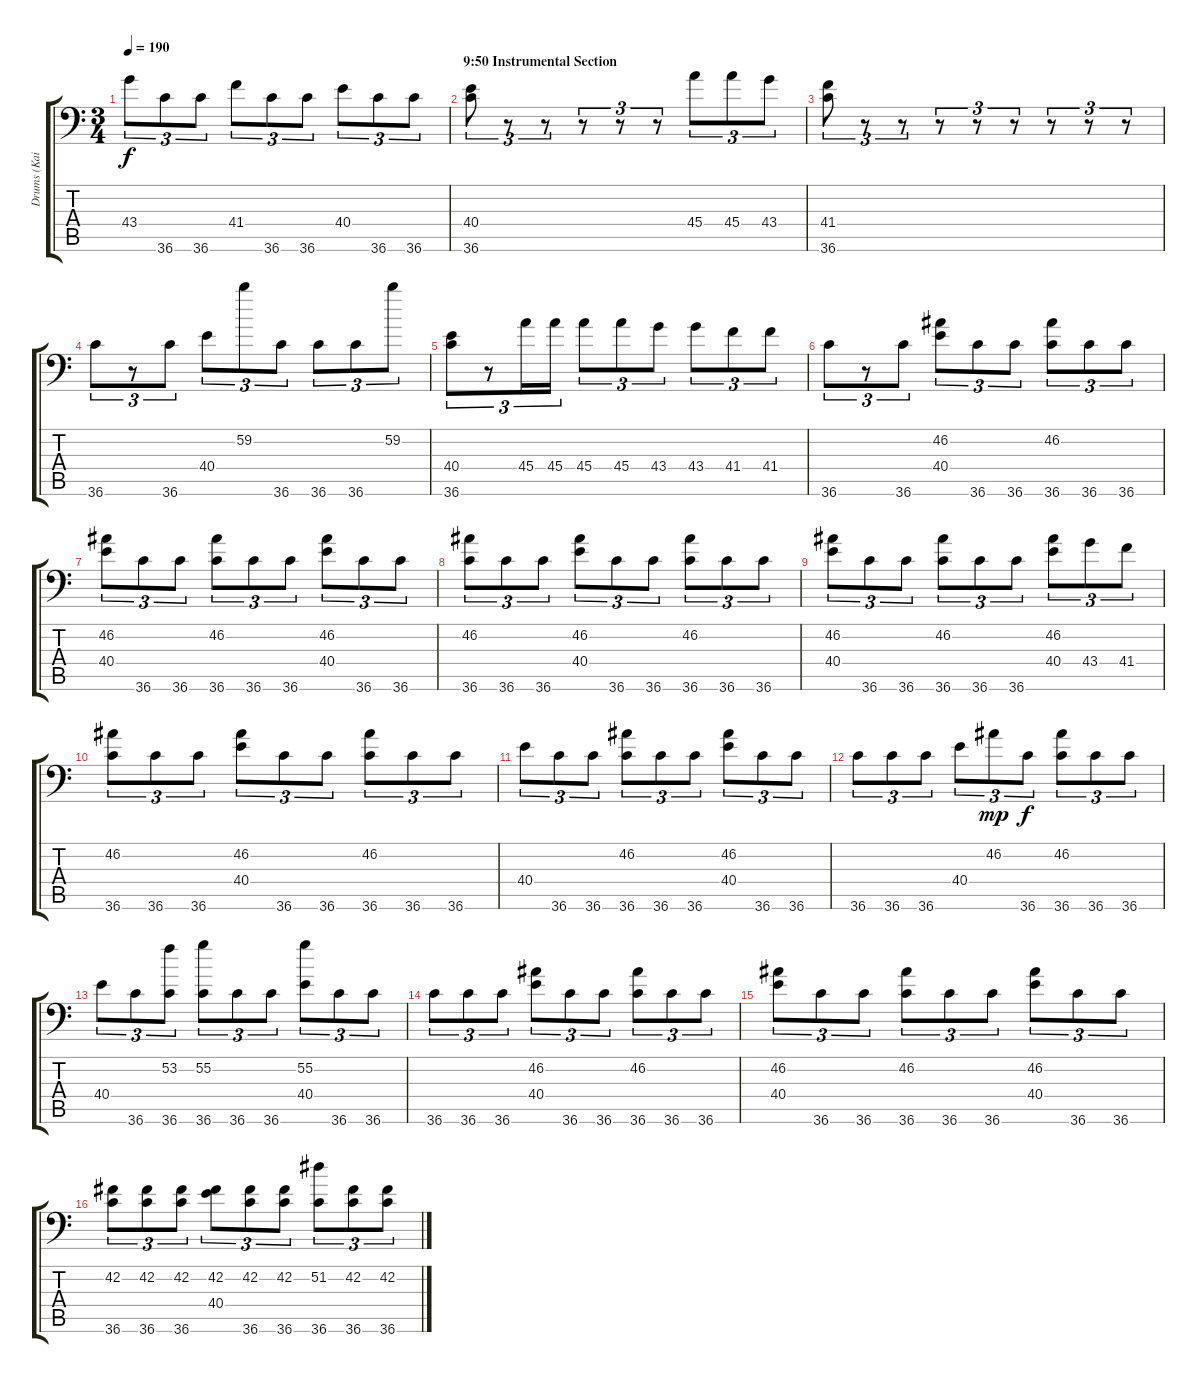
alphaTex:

\track ("Drums (Kai)" "Drums (Kai") {instrument acousticgrandpiano}
\staff {score tabs}
\tuning (C-1 C-1 C-1 C-1 C-1 C-1) {hide}
\ts (3 4)
\tempo 190
\clef f4
\ks c
43.4.8{tu (3 2) dy f} 36.6.8{tu (3 2)} 36.6.8{tu (3 2)} 41.4.8{tu (3 2)} 36.6.8{tu (3 2)} 36.6.8{tu (3 2)} 40.4.8{tu (3 2)} 36.6.8{tu (3 2)} 36.6.8{tu (3 2)} |
\section ("" "9:50 Instrumental Section")
(40.4 36.6).8{tu (3 2)} r.8{tu (3 2)} r.8{tu (3 2)} r.8{tu (3 2)} r.8{tu (3 2)} r.8{tu (3 2)} 45.4.8{tu (3 2)} 45.4.8{tu (3 2)} 43.4.8{tu (3 2)} |
(41.4 36.6).8{tu (3 2)} r.8{tu (3 2)} r.8{tu (3 2)} r.8{tu (3 2)} r.8{tu (3 2)} r.8{tu (3 2)} r.8{tu (3 2)} r.8{tu (3 2)} r.8{tu (3 2)} |
36.6.8{tu (3 2)} r.8{tu (3 2)} 36.6.8{tu (3 2)} 40.4.8{tu (3 2)} 59.2.8{tu (3 2)} 36.6.8{tu (3 2)} 36.6.8{tu (3 2)} 36.6.8{tu (3 2)} 59.2.8{tu (3 2)} |
(40.4 36.6).8{tu (3 2)} r.8{tu (3 2)} 45.4.16{tu (3 2)} 45.4.16{tu (3 2)} 45.4.8{tu (3 2)} 45.4.8{tu (3 2)} 43.4.8{tu (3 2)} 43.4.8{tu (3 2)} 41.4.8{tu (3 2)} 41.4.8{tu (3 2)} |
36.6.8{tu (3 2)} r.8{tu (3 2)} 36.6.8{tu (3 2)} (46.2 40.4).8{tu (3 2)} 36.6.8{tu (3 2)} 36.6.8{tu (3 2)} (46.2 36.6).8{tu (3 2)} 36.6.8{tu (3 2)} 36.6.8{tu (3 2)} |
(46.2 40.4).8{tu (3 2)} 36.6.8{tu (3 2)} 36.6.8{tu (3 2)} (46.2 36.6).8{tu (3 2)} 36.6.8{tu (3 2)} 36.6.8{tu (3 2)} (46.2 40.4).8{tu (3 2)} 36.6.8{tu (3 2)} 36.6.8{tu (3 2)} |
(46.2 36.6).8{tu (3 2)} 36.6.8{tu (3 2)} 36.6.8{tu (3 2)} (46.2 40.4).8{tu (3 2)} 36.6.8{tu (3 2)} 36.6.8{tu (3 2)} (46.2 36.6).8{tu (3 2)} 36.6.8{tu (3 2)} 36.6.8{tu (3 2)} |
(46.2 40.4).8{tu (3 2)} 36.6.8{tu (3 2)} 36.6.8{tu (3 2)} (46.2 36.6).8{tu (3 2)} 36.6.8{tu (3 2)} 36.6.8{tu (3 2)} (46.2 40.4).8{tu (3 2)} 43.4.8{tu (3 2)} 41.4.8{tu (3 2)} |
(46.2 36.6).8{tu (3 2)} 36.6.8{tu (3 2)} 36.6.8{tu (3 2)} (46.2 40.4).8{tu (3 2)} 36.6.8{tu (3 2)} 36.6.8{tu (3 2)} (46.2 36.6).8{tu (3 2)} 36.6.8{tu (3 2)} 36.6.8{tu (3 2)} |
40.4.8{tu (3 2)} 36.6.8{tu (3 2)} 36.6.8{tu (3 2)} (46.2 36.6).8{tu (3 2)} 36.6.8{tu (3 2)} 36.6.8{tu (3 2)} (46.2 40.4).8{tu (3 2)} 36.6.8{tu (3 2)} 36.6.8{tu (3 2)} |
36.6.8{tu (3 2)} 36.6.8{tu (3 2)} 36.6.8{tu (3 2)} 40.4.8{tu (3 2)} 46.2.8{tu (3 2) dy mp} 36.6.8{tu (3 2) dy f} (46.2 36.6).8{tu (3 2)} 36.6.8{tu (3 2)} 36.6.8{tu (3 2)} |
40.4.8{tu (3 2)} 36.6.8{tu (3 2)} (53.2 36.6).8{tu (3 2)} (55.2 36.6).8{tu (3 2)} 36.6.8{tu (3 2)} 36.6.8{tu (3 2)} (55.2 40.4).8{tu (3 2)} 36.6.8{tu (3 2)} 36.6.8{tu (3 2)} |
36.6.8{tu (3 2)} 36.6.8{tu (3 2)} 36.6.8{tu (3 2)} (46.2 40.4).8{tu (3 2)} 36.6.8{tu (3 2)} 36.6.8{tu (3 2)} (46.2 36.6).8{tu (3 2)} 36.6.8{tu (3 2)} 36.6.8{tu (3 2)} |
(46.2 40.4).8{tu (3 2)} 36.6.8{tu (3 2)} 36.6.8{tu (3 2)} (46.2 36.6).8{tu (3 2)} 36.6.8{tu (3 2)} 36.6.8{tu (3 2)} (46.2 40.4).8{tu (3 2)} 36.6.8{tu (3 2)} 36.6.8{tu (3 2)} |
(42.2 36.6).8{tu (3 2)} (42.2 36.6).8{tu (3 2)} (42.2 36.6).8{tu (3 2)} (42.2 40.4).8{tu (3 2)} (42.2 36.6).8{tu (3 2)} (42.2 36.6).8{tu (3 2)} (51.2 36.6).8{tu (3 2)} (42.2 36.6).8{tu (3 2)} (42.2 36.6).8{tu (3 2)}
